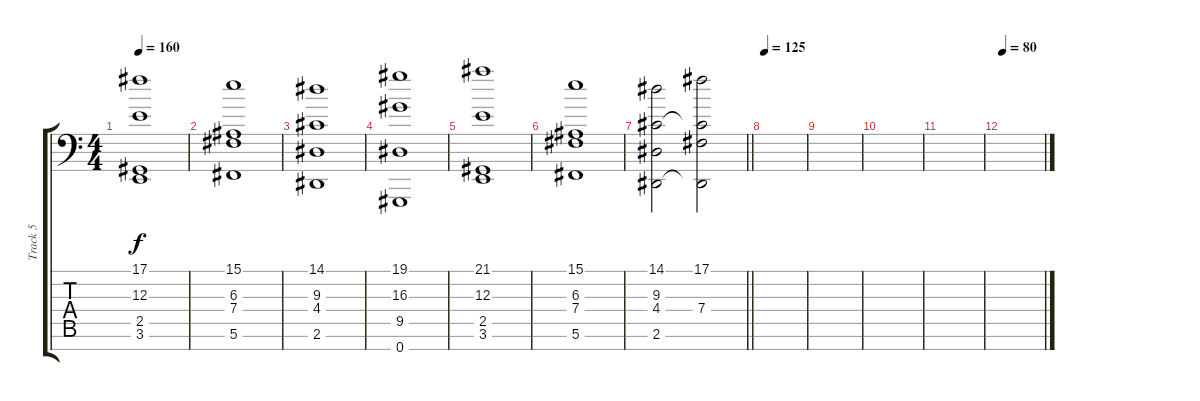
\track ("Track 5" "Track 5") {instrument stringensemble1}
\staff {score tabs}
\tuning (Db4 Ab3 E3 B2 Gb2 Db2 Ab1) {hide}
\ts (4 4)
\tempo 160
\clef f4
\ks c
(17.1 12.3 2.5 3.6).1{dy f} |
(15.1 6.3 7.4 5.6).1 |
(14.1 9.3 4.4 2.6).1 |
(19.1 16.3 9.5 0.7).1 |
(21.1 12.3 2.5 3.6).1 |
(15.1 6.3 7.4 5.6).1 |
\barLineRight lightlight
(14.1 9.3 4.4 2.6).2 (17.1 9.3{t} 7.4 2.6{t}).2 |
\tempo 125
|
|
|
|
\tempo 80
